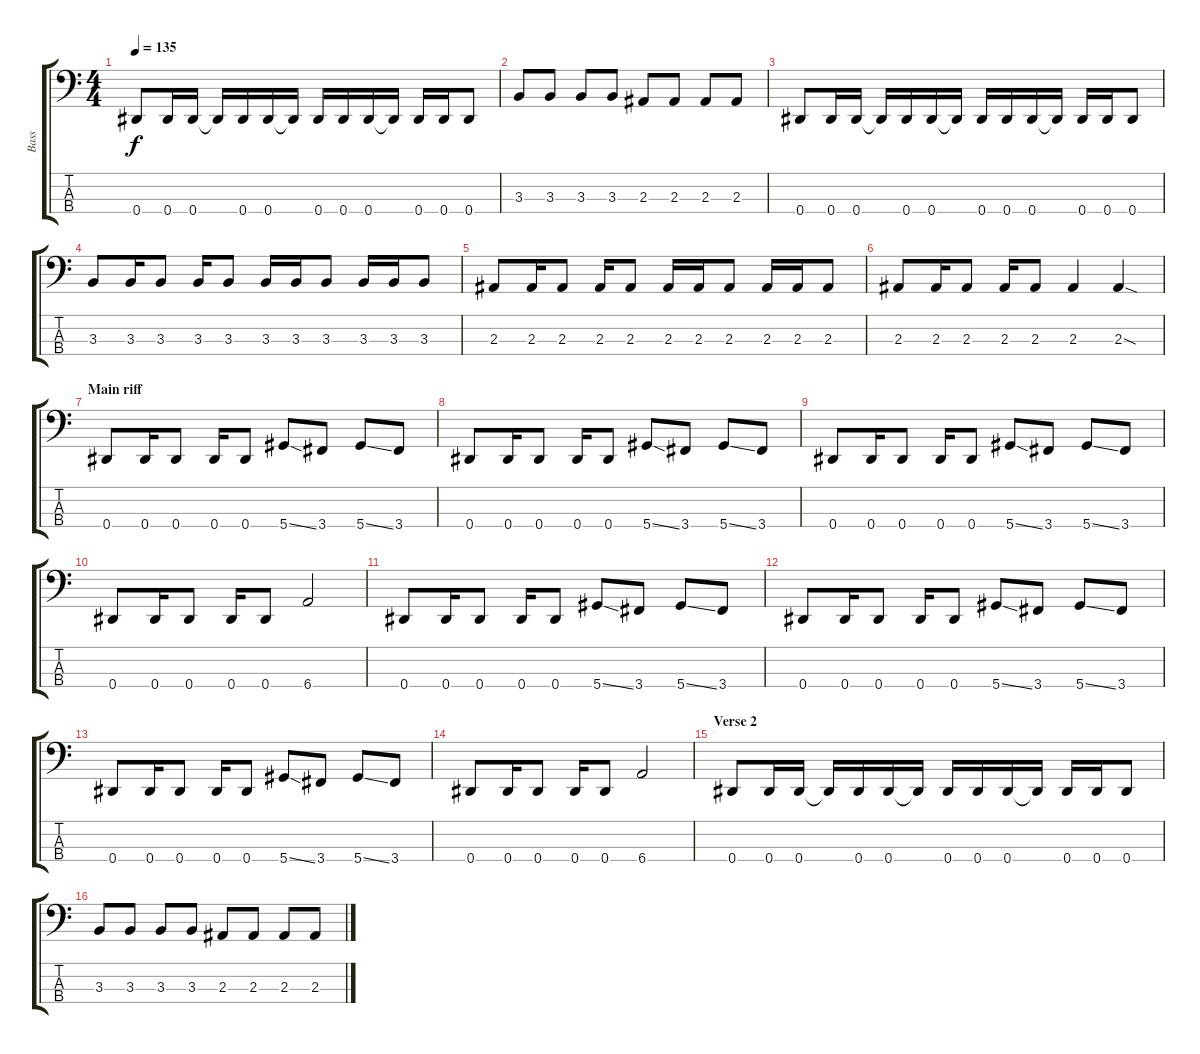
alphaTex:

\track ("Bass" "Bass") {instrument electricbasspick}
\staff {score tabs}
\tuning (Gb2 Db2 Ab1 Eb1) {hide}
\ts (4 4)
\tempo 135
\clef f4
\ks c
0.4.8{dy f} 0.4.16 0.4.16 0.4{t}.16 0.4.16 0.4.16 0.4{t}.16 0.4.16 0.4.16 0.4.16 0.4{t}.16 0.4.16 0.4.16 0.4.8 |
3.3.8 3.3.8 3.3.8 3.3.8 2.3.8 2.3.8 2.3.8 2.3.8 |
0.4.8 0.4.16 0.4.16 0.4{t}.16 0.4.16 0.4.16 0.4{t}.16 0.4.16 0.4.16 0.4.16 0.4{t}.16 0.4.16 0.4.16 0.4.8 |
3.3.8 3.3.16 3.3.8 3.3.16 3.3.8 3.3.16 3.3.16 3.3.8 3.3.16 3.3.16 3.3.8 |
2.3.8 2.3.16 2.3.8 2.3.16 2.3.8 2.3.16 2.3.16 2.3.8 2.3.16 2.3.16 2.3.8 |
2.3.8 2.3.16 2.3.8 2.3.16 2.3.8 2.3.4 2.3{sod}.4 |
\section ("" "Main riff")
0.4.8 0.4.16 0.4.8 0.4.16 0.4.8 5.4{ss}.8 3.4.8 5.4{ss}.8 3.4.8 |
0.4.8 0.4.16 0.4.8 0.4.16 0.4.8 5.4{ss}.8 3.4.8 5.4{ss}.8 3.4.8 |
0.4.8 0.4.16 0.4.8 0.4.16 0.4.8 5.4{ss}.8 3.4.8 5.4{ss}.8 3.4.8 |
0.4.8 0.4.16 0.4.8 0.4.16 0.4.8 6.4.2 |
0.4.8 0.4.16 0.4.8 0.4.16 0.4.8 5.4{ss}.8 3.4.8 5.4{ss}.8 3.4.8 |
0.4.8 0.4.16 0.4.8 0.4.16 0.4.8 5.4{ss}.8 3.4.8 5.4{ss}.8 3.4.8 |
0.4.8 0.4.16 0.4.8 0.4.16 0.4.8 5.4{ss}.8 3.4.8 5.4{ss}.8 3.4.8 |
0.4.8 0.4.16 0.4.8 0.4.16 0.4.8 6.4.2 |
\section ("" "Verse 2")
0.4.8 0.4.16 0.4.16 0.4{t}.16 0.4.16 0.4.16 0.4{t}.16 0.4.16 0.4.16 0.4.16 0.4{t}.16 0.4.16 0.4.16 0.4.8 |
3.3.8 3.3.8 3.3.8 3.3.8 2.3.8 2.3.8 2.3.8 2.3.8
